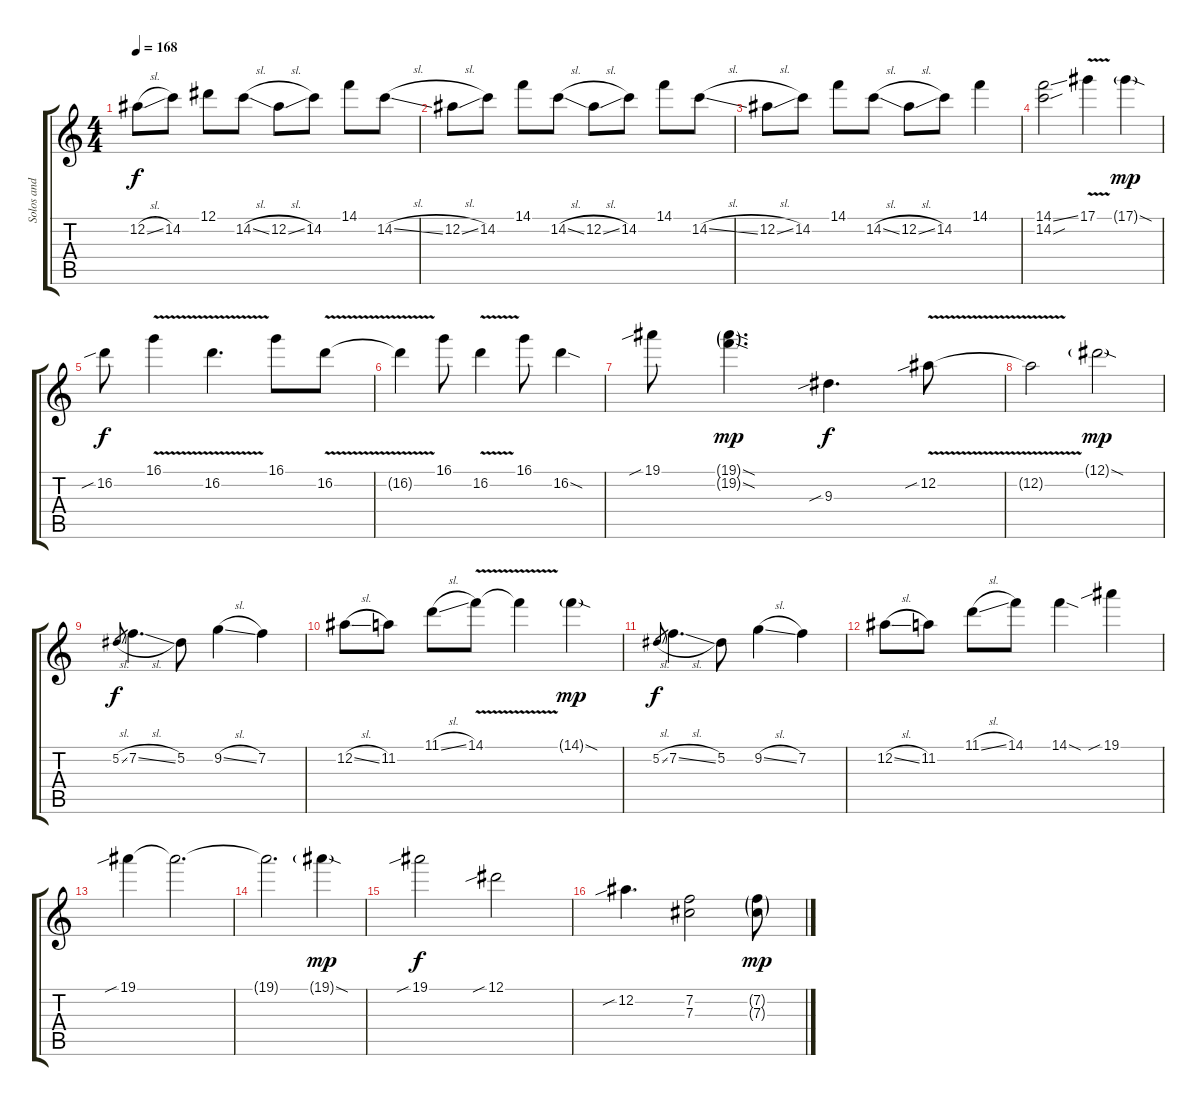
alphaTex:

\track ("Solos and fills" "Solos and ") {instrument distortionguitar}
\staff {score tabs}
\tuning (Eb4 Bb3 Gb3 Db3 Ab2 Eb2) {hide}
\ts (4 4)
\tempo 168
\clef g2
\ks c
12.2{sl}.8{dy f} 14.2.8 12.1.8 14.2{sl}.8 12.2{sl}.8 14.2.8 14.1.8 14.2{sl}.8 |
12.2{sl}.8 14.2.8 14.1.8 14.2{sl}.8 12.2{sl}.8 14.2.8 14.1.8 14.2{sl}.8 |
12.2{sl}.8 14.2.8 14.1.8 14.2{sl}.8 12.2{sl}.8 14.2.8 14.1.4 |
(14.1{ss} 14.2{sou}).2 17.1{v}.4 17.1{sod g}.4{dy mp} |
16.2{sib}.8{dy f} 16.1{v}.4 16.2{v}.4{d} 16.1.8 16.2{v}.8 |
16.2{t}.4 16.1.8 16.2{v}.4 16.1.8 16.2{sod}.4 |
19.1{sib}.8 (19.1{sod g} 19.2{sod g}).4{d dy mp} 9.3{sib}.4{d dy f} 12.2{v sib}.8 |
12.2{t}.2 12.1{sod g}.2{dy mp} |
5.2{sl}.8{gr dy f} 7.2{sl}.4{d} 5.2.8 9.2{sl}.4 7.2.4 |
12.2{sl}.8 11.2.8 11.1{sl}.8 14.1{v}.8 14.1{t}.4 14.1{sod g}.4{dy mp} |
5.2{sl}.8{gr dy f} 7.2{sl}.4{d} 5.2.8 9.2{sl}.4 7.2.4 |
12.2{sl}.8 11.2.8 11.1{sl}.8 14.1.8 14.1{sod}.4 19.1{sib}.4 |
19.1{sib}.4 19.1{t}.2{d} |
19.1{t}.2{d} 19.1{sod g}.4{dy mp} |
19.1{sib}.2{dy f} 12.1{sib}.2 |
12.2{sib}.4{d} (7.2 7.3).2 (7.2{sl g} 7.3{sl g}).8{dy mp}
